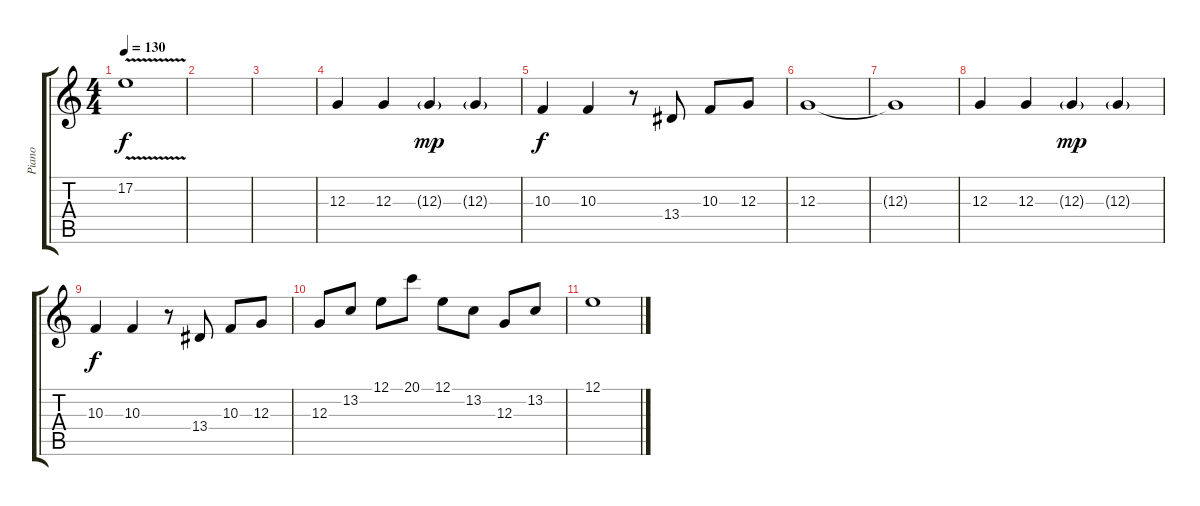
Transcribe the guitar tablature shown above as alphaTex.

\track ("Piano" "Piano") {instrument brightacousticpiano}
\staff {score tabs}
\tuning (E4 B3 G3 D3 A2 E2) {hide}
\ts (4 4)
\tempo 130
\clef g2
\ks c
17.2{v}.1{dy f} |
|
|
12.3.4 12.3.4 12.3{g}.4{dy mp} 12.3{g}.4 |
10.3.4{dy f} 10.3.4 r.8 13.4.8 10.3.8 12.3.8 |
12.3.1 |
12.3{t}.1 |
12.3.4 12.3.4 12.3{g}.4{dy mp} 12.3{g}.4 |
10.3.4{dy f} 10.3.4 r.8 13.4.8 10.3.8 12.3.8 |
12.3.8 13.2.8 12.1.8 20.1.8 12.1.8 13.2.8 12.3.8 13.2.8 |
12.1.1
